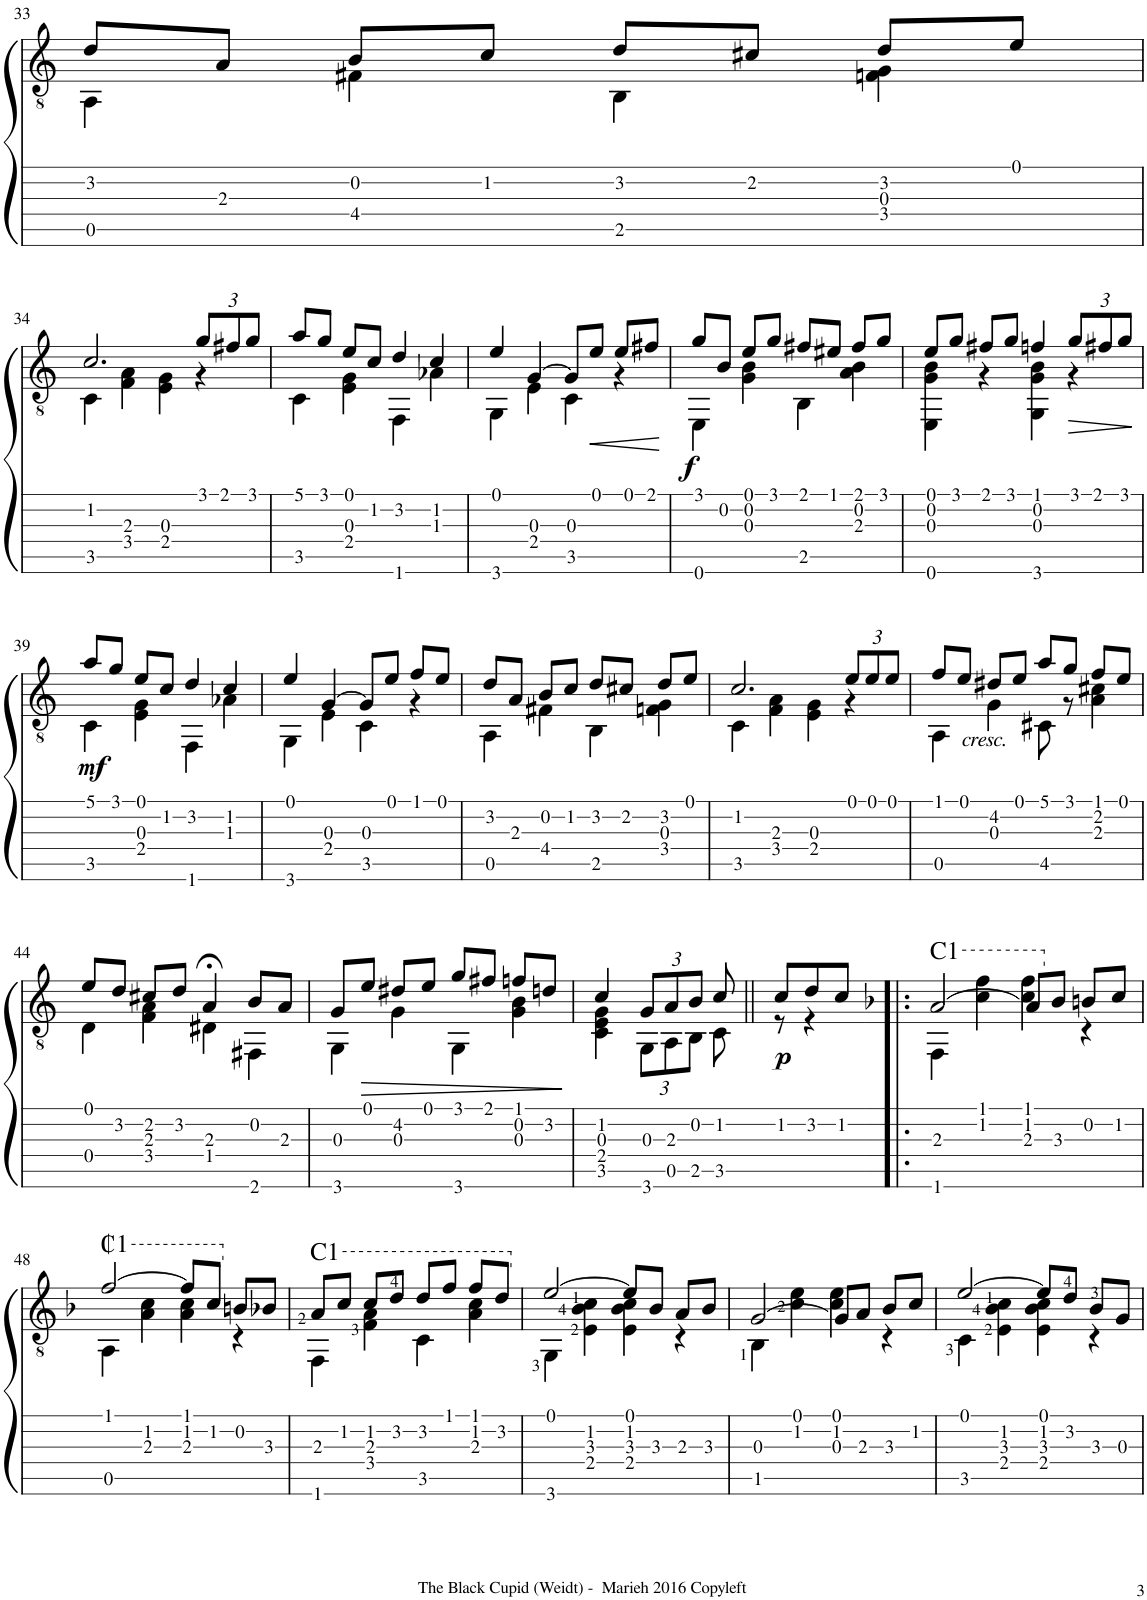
**kern	**kern	**dynam
*part2	*part1	*part1
*staff2	*staff1	*staff1
*I"Guitare classique [Tablature]	*I"Guitare classique	*
!!LO:PB:g=z
*	*clefGv2	*
*k[]	*k[]	*
*M4/4	*M4/4	*
*met(c)	*met(c)	*
=33	=33	=33
*^	*^	*
8dL	4AA	8d/L	4AA\	.
8AJ	.	8A/J	.	.
8BL	4F#X	8B/L	4F#X\	.
8cJ	.	8c/J	.	.
8dL	4BB	8d/L	4BB\	.
8c#XJ	.	8c#X/J	.	.
8dL	4Fn 4G	8d/L	4Fn\ 4G\	.
8eJ	.	8e/J	.	.
!!LO:LB:g=z	!!
=34	=34	=34	=34	=34
2.c	4C	2.c/	4C\	.
.	4F 4A	.	4F\ 4A\	.
.	4E 4G	.	4E\ 4G\	.
*Xbrackettup	*	*Xbrackettup	*	*
12gL	4r	12g/L	4r	.
12f#X	.	12f#X/	.	.
12gJ	.	12g/J	.	.
=35	=35	=35	=35	=35
8aL	4C	8a/L	4C\	.
8gJ	.	8g/J	.	.
8eL	4E 4G	8e/L	4E\ 4G\	.
8cJ	.	8c/J	.	.
4d	4FF	4d/	4FF\	.
4c	4A-X	4c/	4A-X\	.
=36	=36	=36	=36	=36
4e	4GG	4e/	4GG\	.
[4G	4E	[4G/	4E\	.
8GL]	4C	8G/L]	4C\	.
!	!	!	!	!LO:HP:b
8eJ	.	8e/J	.	<
8eL	4r	8e/L	4r	.
8f#XJ	.	8f#X/J	.	.
*v	*v	*	*	*
*	*v	*v	*
.	.	[
=37	=37	=37
*^	*^	*
!	!	!	!	!LO:DY:b
8gL	4EE	8g/L	4EE\	f
8BJ	.	8B/J	.	.
8eL	4G 4B	8e/L	4G\ 4B\	.
8gJ	.	8g/J	.	.
8f#XL	4BB	8f#X/L	4BB\	.
8e#XJ	.	8e#X/J	.	.
8f#L	4A 4B	8f#/L	4A\ 4B\	.
8gJ	.	8g/J	.	.
=38	=38	=38	=38	=38
8eL	4EE 4G 4B	8e/L	4EE\ 4G\ 4B\	.
8gJ	.	8g/J	.	.
8f#XL	4r	8f#X/L	4r	.
8gJ	.	8g/J	.	.
4fn	4GG 4G 4B	4fn/	4GG\ 4G\ 4B\	.
!	!	!	!	!LO:HP:b
12gL	4r	12g/L	4r	>
12f#X	.	12f#X/	.	.
12gJ	.	12g/J	.	.
*v	*v	*	*	*
*	*v	*v	*
.	.	]
!!LO:LB:g=z
=39	=39	=39
*^	*^	*
!	!	!	!	!LO:DY:b
8aL	4C	8a/L	4C\	mf
8gJ	.	8g/J	.	.
8eL	4E 4G	8e/L	4E\ 4G\	.
8cJ	.	8c/J	.	.
4d	4FF	4d/	4FF\	.
4c	4A-X	4c/	4A-X\	.
=40	=40	=40	=40	=40
4e	4GG	4e/	4GG\	.
[4G	4E	[4G/	4E\	.
8GL]	4C	8G/L]	4C\	.
8eJ	.	8e/J	.	.
8fL	4r	8f/L	4r	.
8eJ	.	8e/J	.	.
=41	=41	=41	=41	=41
8dL	4AA	8d/L	4AA\	.
8AJ	.	8A/J	.	.
8BL	4F#X	8B/L	4F#X\	.
8cJ	.	8c/J	.	.
8dL	4BB	8d/L	4BB\	.
8c#XJ	.	8c#X/J	.	.
8dL	4Fn 4G	8d/L	4Fn\ 4G\	.
8eJ	.	8e/J	.	.
=42	=42	=42	=42	=42
2.c	4C	2.c/	4C\	.
.	4F 4A	.	4F\ 4A\	.
.	4E 4G	.	4E\ 4G\	.
12eL	4r	12e/L	4r	.
12e	.	12e/	.	.
12eJ	.	12e/J	.	.
=43	=43	=43	=43	=43
8fL	4AA	8f/L	4AA\	.
!	!	!LO:TX:b:i:t=cresc.	!	!
8eJ	.	8e/J	.	.
8d#XL	4G	8d#X/L	4G\	.
8eJ	.	8e/J	.	.
8aL	8C#X	8a/L	8C#X\	.
8gJ	8r	8g/J	8r	.
8fL	4A 4c#X	8f/L	4A\ 4c#X\	.
8eJ	.	8e/J	.	.
!!LO:LB:g=z	!!
=44	=44	=44	=44	=44
8eL	4D	8e/L	4D\	.
8dJ	.	8d/J	.	.
8c#XL	4F 4A	8c#X/L	4F\ 4A\	.
8dJ	.	8d/J	.	.
4A	4D#X	4A;</	4D#X\	.
8BL	4FF#X	8B/L	4FF#X\	.
8AJ	.	8A/J	.	.
=45	=45	=45	=45	=45
8GL	4GG	8G/L	4GG\	.
!	!	!	!	!LO:HP:b
8eJ	.	8e/J	.	>
8d#XL	4G	8d#X/L	4G\	.
8eJ	.	8e/J	.	.
8gL	4GG	8g/L	4GG\	.
8f#XJ	.	8f#X/J	.	.
8fnL	4G 4B	8fn/L	4G\ 4B\	.
8dnJ	.	8dn/J	.	.
*v	*v	*	*	*
*	*v	*v	*
.	.	]
=46	=46||	=46||
*^	*^	*
4c	4C 4E 4G	4c/	4C\ 4E\ 4G\	.
12GL	12GGL	12G/L	12GG\L	.
12A	12AA	12A/	12AA\	.
12BJ	12BBJ	12B/J	12BB\J	.
8cL	8C	8c/	8C\	.
!	!	!	!	!LO:DY:b
8cJ	8r	8c/L	8r	p
8dL	4r	8d/	4r	.
8cJ	.	8c/J	.	.
=47!|:	=47!|:	=47!|:	=47!|:	=47!|:
*k[b-]	*	*k[b-]	*	*
!	!	!LO:TX:a:t=C1	!	!
[2A	4FF	[2A/	4FF\	.
.	4c 4f	.	4c\ 4f\	.
8AL]	4c 4f	8A/L]	4c\ 4f\	.
8B-J	.	8B-/J	.	.
8BnL	4r	8Bn/L	4r	.
8cJ	.	8c/J	.	.
!!LO:LB:g=z	!!
=48	=48	=48	=48	=48
!	!	!LO:TX:a:t=₵1	!	!
[2f	4AA	[2f/	4AA\	.
.	4A 4c	.	4A\ 4c\	.
8fL]	4A 4c	8f/L]	4A\ 4c\	.
8cJ	.	8c/J	.	.
8BnL	4r	8Bn/L	4r	.
8B-XJ	.	8B-X/J	.	.
=49	=49	=49	=49	=49
!	!	!LO:TX:a:t=C1	!	!
8AL	4FF	8A/L	4FF\	.
8cJ	.	8c/J	.	.
8cL	4F 4A	8c/L	4F\ 4A\	.
8dJ	.	8d/J	.	.
8dL	4C	8d/L	4C\	.
8fJ	.	8f/J	.	.
8fL	4A 4c	8f/L	4A\ 4c\	.
8dJ	.	8d/J	.	.
=50	=50	=50	=50	=50
[2e	4GG	[2e/	4GG\	.
.	4E 4B- 4c	.	4E\ 4B-\ 4c\	.
8eL]	4E 4B- 4c	8e/L]	4E\ 4B-\ 4c\	.
8B-J	.	8B-/J	.	.
8AL	4r	8A/L	4r	.
8B-J	.	8B-/J	.	.
=51	=51	=51	=51	=51
[2G	4BB-	[2G/	4BB-\	.
.	4c 4e	.	4c\ 4e\	.
8GL]	4c 4e	8G/L]	4c\ 4e\	.
8AJ	.	8A/J	.	.
8B-L	4r	8B-/L	4r	.
8cJ	.	8c/J	.	.
=52	=52	=52	=52	=52
[2e	4C	[2e/	4C\	.
.	4E 4B- 4c	.	4E\ 4B-\ 4c\	.
8eL]	4E 4B- 4c	8e/L]	4E\ 4B-\ 4c\	.
8dJ	.	8d/J	.	.
8B-L	4r	8B-/L	4r	.
8GJ	.	8G/J	.	.
*v	*v	*	*	*
*	*v	*v	*
=	=	=
*-	*-	*-
